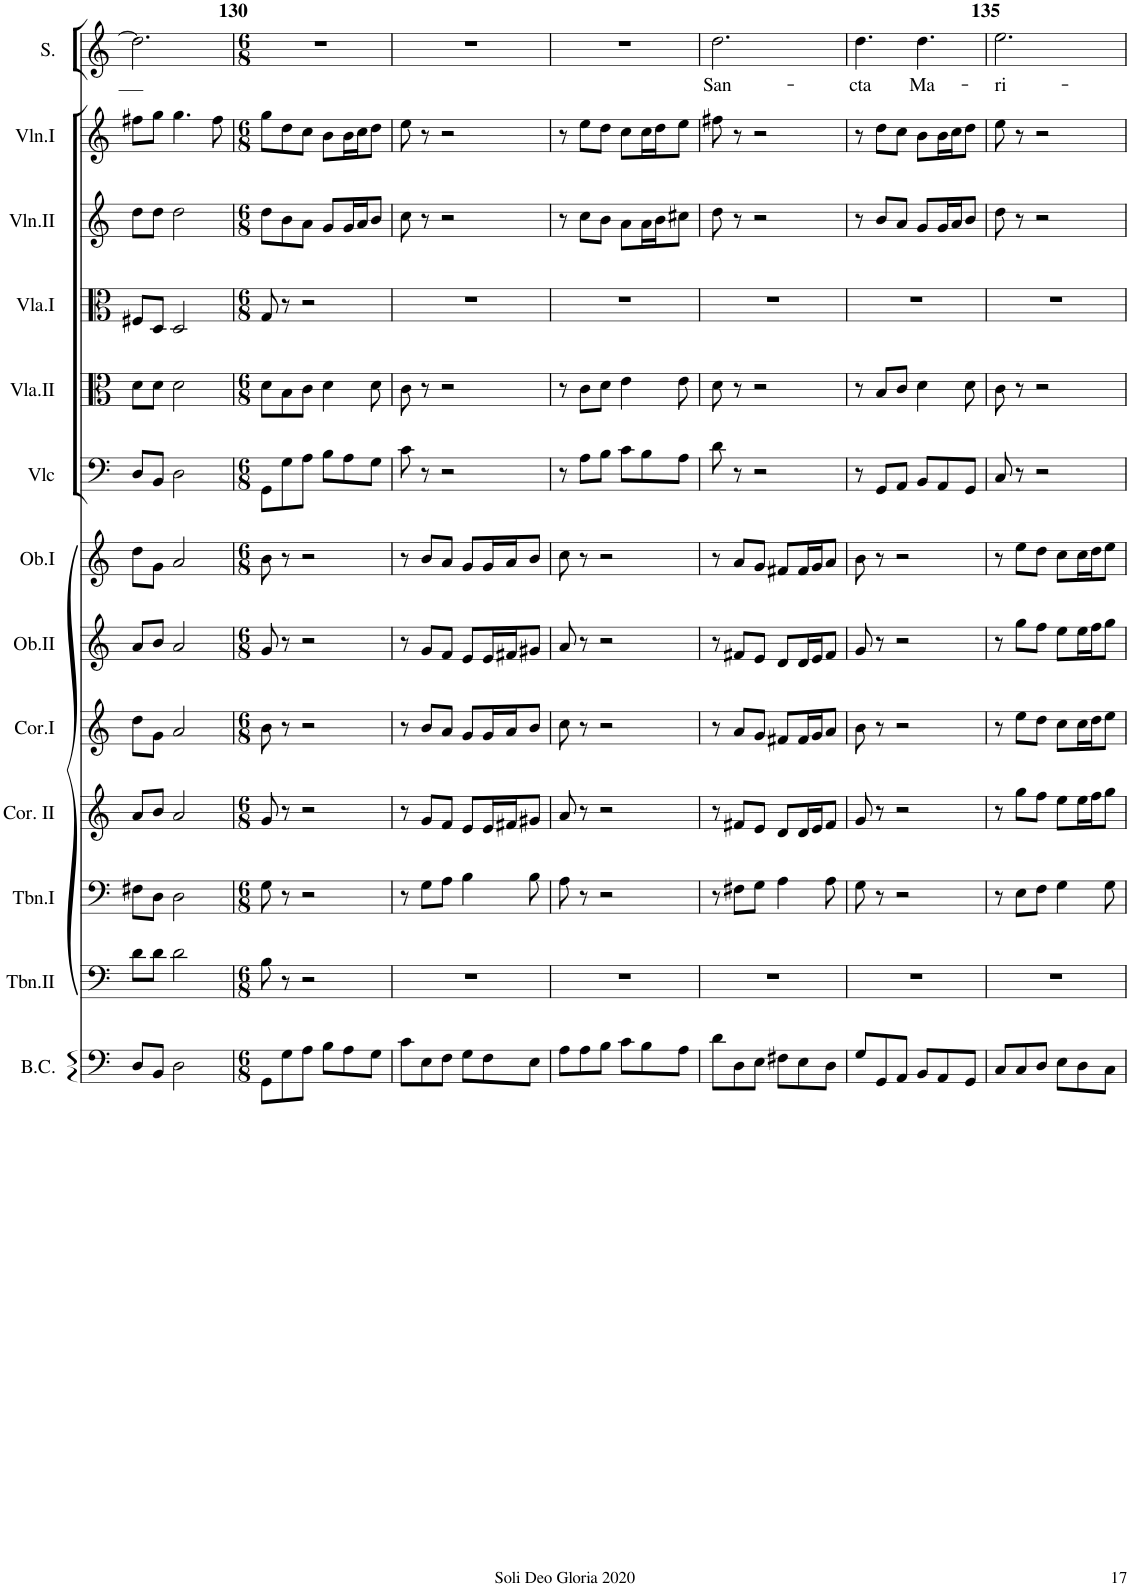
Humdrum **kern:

**kern	**kern	**kern	**kern	**kern	**kern	**kern	**kern	**kern	**kern	**kern	**kern	**kern	**text
*part13	*part12	*part11	*part10	*part9	*part8	*part7	*part6	*part5	*part4	*part3	*part2	*part1	*part1
*staff13	*staff12	*staff11	*staff10	*staff9	*staff8	*staff7	*staff6	*staff5	*staff4	*staff3	*staff2	*staff1	*staff1
*I"Basse Continue	*I"Trombone II	*I"Trombone I	*I"Cornetto II	*I"Cornetto I	*I"Oboe II	*I"Oboe I	*I"Violoncelle	*I"Viola II	*I"Viola I	*I"Violon II	*I"Violon I	*I"Soprano	*
*I'B.C.	*I'Tbn.II	*I'Tbn.I	*I'Cor. II	*I'Cor.I	*I'Ob.II	*I'Ob.I	*I'Vlc	*I'Vla.II	*I'Vla.I	*I'Vln.II	*I'Vln.I	*I'S.	*
!!LO:PB:g=z
*clefF4	*clefF4	*clefF4	*clefG2	*clefG2	*clefG2	*clefG2	*clefF4	*clefC3	*clefC3	*clefG2	*clefG2	*clefG2	*
*k[]	*k[]	*k[]	*k[]	*k[]	*k[]	*k[]	*k[]	*k[]	*k[]	*k[]	*k[]	*k[]	*
*M3/4	*M3/4	*M3/4	*M3/4	*M3/4	*M3/4	*M3/4	*M3/4	*M3/4	*M3/4	*M3/4	*M3/4	*M3/4	*
=129	=129	=129	=129	=129	=129	=129	=129	=129	=129	=129	=129	=129	=129
8D/L	8d\L	8F#X\L	8a/L	8dd\L	8a/L	8dd\L	8D/L	8d\L	8F#X/L	8dd\L	8ff#X\L	2.dd\]	.
8BB/J	8d\J	8D\J	8b/J	8g\J	8b/J	8g\J	8BB/J	8d\J	8D/J	8dd\J	8gg\J	.	.
2D\	2d\	2D\	2a/	2a/	2a/	2a/	2D\	2d\	2D/	2dd\	4.gg\	.	.
.	.	.	.	.	.	.	.	.	.	.	8ff#\	.	.
=130	=130	=130	=130	=130	=130	=130	=130	=130	=130	=130	=130	=130	=130
*M6/8	*M6/8	*M6/8	*M6/8	*M6/8	*M6/8	*M6/8	*M6/8	*M6/8	*M6/8	*M6/8	*M6/8	*M6/8	*
8GG\L	8B\	8G\	8g/	8b\	8g/	8b\	8GG\L	8d\L	8G/	8dd\L	8gg\L	2.r	.
8G\	8r	8r	8r	8r	8r	8r	8G\	8B\	8r	8b\	8dd\	.	.
8A\J	2r	2r	2r	2r	2r	2r	8A\J	8c\J	2r	8a\J	8cc\J	.	.
8B\L	.	.	.	.	.	.	8B\L	4d\	.	8g/L	8b\L	.	.
8A\	.	.	.	.	.	.	8A\	.	.	16g/L	16b\L	.	.
.	.	.	.	.	.	.	.	.	.	16a/J	16cc\J	.	.
8G\J	.	.	.	.	.	.	8G\J	8d\	.	8b/J	8dd\J	.	.
=131	=131	=131	=131	=131	=131	=131	=131	=131	=131	=131	=131	=131	=131
8c\L	2.r	8r	8r	8r	8r	8r	8c\	8c\	2.r	8cc\	8ee\	2.r	.
8E\	.	8G\L	8g/L	8b/L	8g/L	8b/L	8r	8r	.	8r	8r	.	.
8F\J	.	8A\J	8f/J	8a/J	8f/J	8a/J	2r	2r	.	2r	2r	.	.
8G\L	.	4B\	8e/L	8g/L	8e/L	8g/L	.	.	.	.	.	.	.
8F\	.	.	16e/L	16g/L	16e/L	16g/L	.	.	.	.	.	.	.
.	.	.	16f#X/J	16a/J	16f#X/J	16a/J	.	.	.	.	.	.	.
8E\J	.	8B\	8g#X/J	8b/J	8g#X/J	8b/J	.	.	.	.	.	.	.
=132	=132	=132	=132	=132	=132	=132	=132	=132	=132	=132	=132	=132	=132
8A\L	2.r	8A\	8a/	8cc\	8a/	8cc\	8r	8r	2.r	8r	8r	2.r	.
8A\	.	8r	8r	8r	8r	8r	8A\L	8c\L	.	8cc\L	8ee\L	.	.
8B\J	.	2r	2r	2r	2r	2r	8B\J	8d\J	.	8b\J	8dd\J	.	.
8c\L	.	.	.	.	.	.	8c\L	4e\	.	8a\L	8cc\L	.	.
8B\	.	.	.	.	.	.	8B\	.	.	16a\L	16cc\L	.	.
.	.	.	.	.	.	.	.	.	.	16b\J	16dd\J	.	.
8A\J	.	.	.	.	.	.	8A\J	8e\	.	8cc#X\J	8ee\J	.	.
=133	=133	=133	=133	=133	=133	=133	=133	=133	=133	=133	=133	=133	=133
!	!	!	!	!	!	!	!	!	!	!	!	!	!LO:LY:b
8d\L	2.r	8r	8r	8r	8r	8r	8d\	8d\	2.r	8dd\	8ff#X\	2.dd\	San-
8D\	.	8F#X\L	8f#X/L	8a/L	8f#X/L	8a/L	8r	8r	.	8r	8r	.	.
8E\J	.	8G\J	8e/J	8g/J	8e/J	8g/J	2r	2r	.	2r	2r	.	.
8F#X\L	.	4A\	8d/L	8f#X/L	8d/L	8f#X/L	.	.	.	.	.	.	.
8E\	.	.	16d/L	16f#/L	16d/L	16f#/L	.	.	.	.	.	.	.
.	.	.	16e/J	16g/J	16e/J	16g/J	.	.	.	.	.	.	.
8D\J	.	8A\	8f#/J	8a/J	8f#/J	8a/J	.	.	.	.	.	.	.
=134	=134	=134	=134	=134	=134	=134	=134	=134	=134	=134	=134	=134	=134
!	!	!	!	!	!	!	!	!	!	!	!	!	!LO:LY:b
8G/L	2.r	8G\	8g/	8b\	8g/	8b\	8r	8r	2.r	8r	8r	4.dd\	-cta
8GG/	.	8r	8r	8r	8r	8r	8GG/L	8B/L	.	8b/L	8dd\L	.	.
8AA/J	.	2r	2r	2r	2r	2r	8AA/J	8c/J	.	8a/J	8cc\J	.	.
!	!	!	!	!	!	!	!	!	!	!	!	!	!LO:LY:b
8BB/L	.	.	.	.	.	.	8BB/L	4d\	.	8g/L	8b\L	4.dd\	Ma-
8AA/	.	.	.	.	.	.	8AA/	.	.	16g/L	16b\L	.	.
.	.	.	.	.	.	.	.	.	.	16a/J	16cc\J	.	.
8GG/J	.	.	.	.	.	.	8GG/J	8d\	.	8b/J	8dd\J	.	.
=135	=135	=135	=135	=135	=135	=135	=135	=135	=135	=135	=135	=135	=135
!	!	!	!	!	!	!	!	!	!	!	!	!	!LO:LY:b
8C/L	2.r	8r	8r	8r	8r	8r	8C/	8c\	2.r	8dd\	8ee\	2.ee\	-ri-
8C/	.	8E\L	8gg\L	8ee\L	8gg\L	8ee\L	8r	8r	.	8r	8r	.	.
8D/J	.	8F\J	8ff\J	8dd\J	8ff\J	8dd\J	2r	2r	.	2r	2r	.	.
8E\L	.	4G\	8ee\L	8cc\L	8ee\L	8cc\L	.	.	.	.	.	.	.
8D\	.	.	16ee\L	16cc\L	16ee\L	16cc\L	.	.	.	.	.	.	.
.	.	.	16ff\J	16dd\J	16ff\J	16dd\J	.	.	.	.	.	.	.
8C\J	.	8G\	8gg\J	8ee\J	8gg\J	8ee\J	.	.	.	.	.	.	.
=	=	=	=	=	=	=	=	=	=	=	=	=	=
*-	*-	*-	*-	*-	*-	*-	*-	*-	*-	*-	*-	*-	*-
